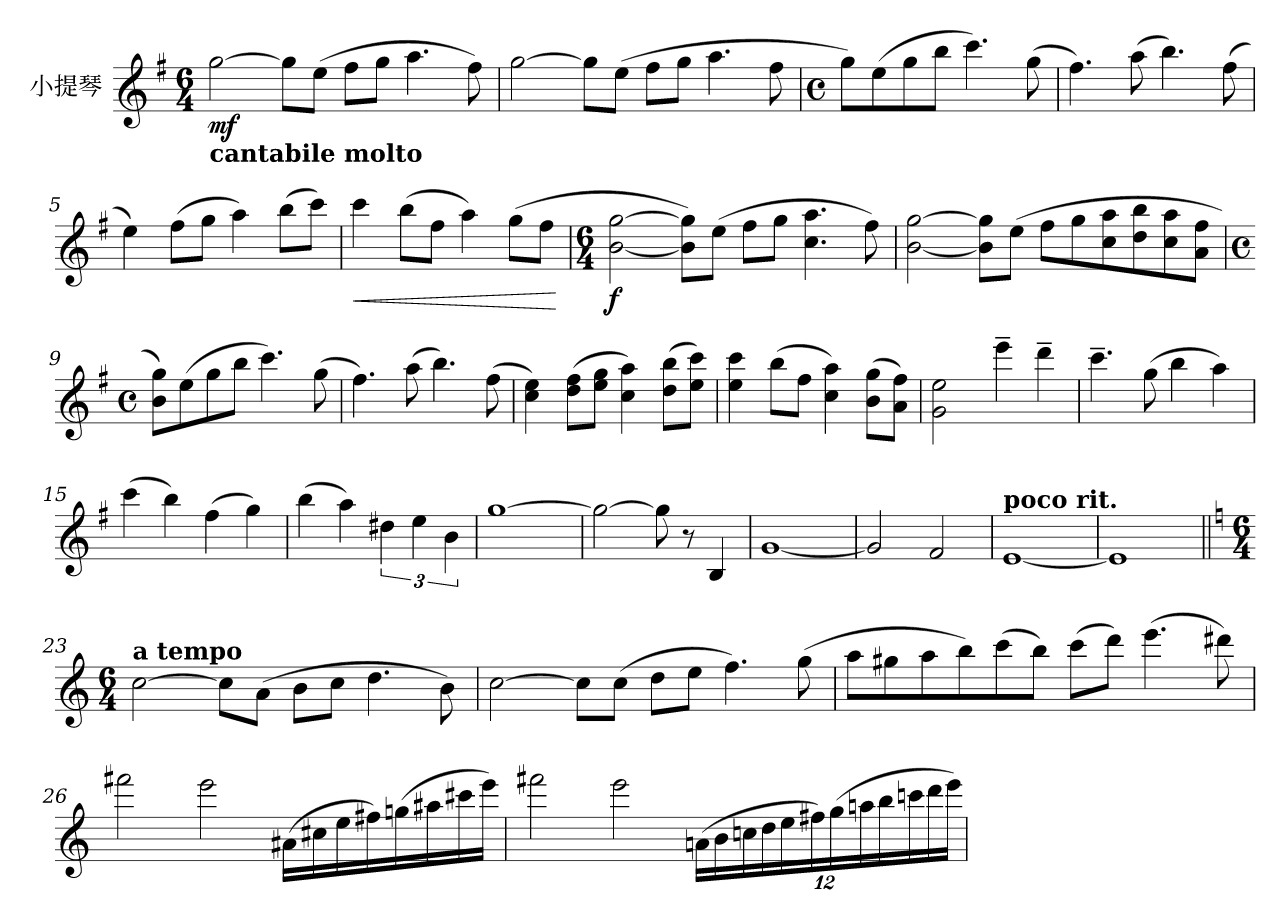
**kern	**dynam
*part1	*part1
*staff1	*staff1
*I"小提琴	*
*clefG2	*
*k[f#]	*
*M6/4	*
*MM96	*
=1	=1
!LO:TX:b:B:t=cantabile molto	!
!	!LO:DY:b
[2gg\	mf
8gg\L]	.
(8ee\J	.
8ff#\L	.
8gg\J	.
4.aa\	.
8ff#\)	.
=2	=2
[2gg\	.
8gg\L]	.
(8ee\J	.
8ff#\L	.
8gg\J	.
4.aa\	.
8ff#\	.
=3	=3
*M4/4	*
*met(c)	*
8gg\L)	.
(8ee\	.
8gg\	.
8bb\J	.
4.ccc\)	.
(8gg\	.
=4	=4
4.ff#\)	.
(8aa\	.
4.bb\)	.
(8ff#\	.
=5	=5
4ee\)	.
(8ff#\L	.
8gg\J	.
4aa\)	.
(8bb\L	.
8ccc\J)	.
!!LO:LB:g=z
=6	=6
!	!LO:HP:b
4ccc\	<
(8bb\L	.
8ff#\J	.
4aa\)	.
(8gg\L	.
8ff#\J	.
.	[
=7	=7
*M6/4	*
!	!LO:DY:b
[2b\ [2gg\	f
8b\] 8gg\]L)	.
(8ee\J	.
8ff#\L	.
8gg\J	.
4.cc\ 4.aa\	.
8ff#\)	.
=8	=8
[2b\ [2gg\	.
8b\] 8gg\]L	.
(8ee\J	.
8ff#\L	.
8gg\	.
8cc\ 8aa\	.
8dd\ 8bb\	.
8cc\ 8aa\	.
8a\ 8ff#\J	.
=9	=9
*M4/4	*
*met(c)	*
8b\ 8gg\L)	.
(8ee\	.
8gg\	.
8bb\J	.
4.ccc\)	.
(8gg\	.
=10	=10
4.ff#\)	.
(8aa\	.
4.bb\)	.
(8ff#\	.
!!LO:LB:g=z
=11	=11
4cc\ 4ee\)	.
(8dd\ 8ff#\L	.
8ee\ 8gg\J	.
4cc\ 4aa\)	.
(8dd\ 8bb\L	.
8ee\ 8ccc\J)	.
=12	=12
4ee\ 4ccc\	.
(8bb\L	.
8ff#\J	.
4cc\ 4aa\)	.
(8b\ 8gg\L	.
8a\ 8ff#\J)	.
=13	=13
2g\ 2ee\	.
4eee~\	.
4ddd~\	.
=14	=14
4.ccc~\	.
(8gg\	.
4bb\	.
4aa\)	.
=15	=15
(4ccc\	.
4bb\)	.
(4ff#\	.
4gg\)	.
=16	=16
(4bb\	.
4aa\)	.
6dd#X\	.
6ee\	.
6b\	.
=17	=17
[1gg	.
=18	=18
2gg\_	.
8gg\]	.
8r	.
4B/	.
!!LO:LB:g=z
=19	=19
[1g	.
=20	=20
2g/]	.
2f#/	.
=21	=21
!LO:TX:a:B:t=poco rit.	!
[1e	.
=22	=22
1e]	.
=23||	=23||
*k[]	*
*M6/4	*
!LO:TX:a:B:t=a tempo	!
[2cc\	.
8cc\L]	.
(8a\J	.
8b\L	.
8cc\J	.
4.dd\	.
8b\)	.
=24	=24
[2cc\	.
8cc\L]	.
(8cc\J	.
8dd\L	.
8ee\J	.
4.ff\)	.
(8gg\	.
=25	=25
8aa\L	.
8gg#X\	.
8aa\	.
8bb\)	.
(8ccc\	.
8bb\J)	.
(8ccc\L	.
8ddd\J)	.
(4.eee\	.
8ddd#X\)	.
!!LO:LB:g=z
=26	=26
*k[]	*
2fff#X\	.
2eee\	.
(16a#X\LL	.
16cc#X\	.
16ee\	.
16ff#X\)	.
(16ggn\	.
16aa#X\	.
16ccc#X\	.
16eee\JJ)	.
=27	=27
2fff#X\	.
2eee\	.
*Xbrackettup	*
(24an\LL	.
24b\	.
24ccn\	.
24dd\	.
24ee\	.
24ff#X\)	.
(24gg\	.
24aan\	.
24bb\	.
24cccn\	.
24ddd\	.
24eee\JJ)	.
=	=
*-	*-
